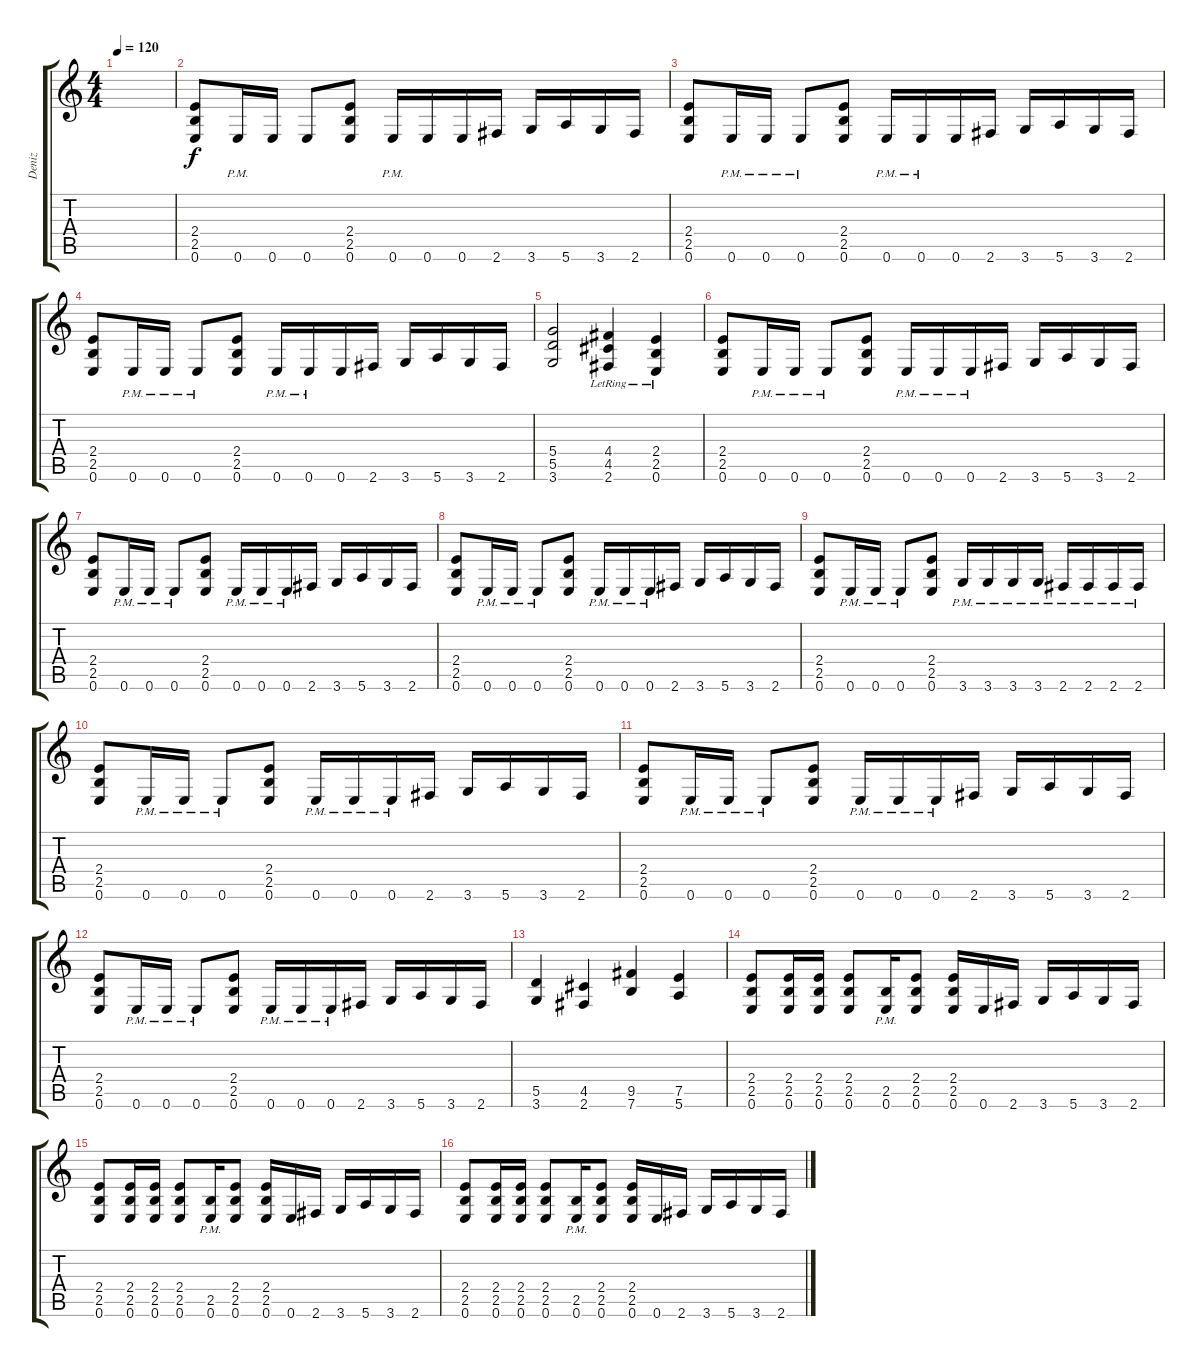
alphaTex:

\track ("Deniz" "Deniz") {instrument distortionguitar}
\staff {score tabs}
\tuning (E4 B3 G3 D3 A2 E2) {hide}
\ts (4 4)
\tempo 120
\clef g2
\ks c
|
(2.4 2.5 0.6).8 0.6{pm}.16 0.6.16 0.6.8 (2.4 2.5 0.6).8 0.6{pm}.16 0.6.16 0.6.16 2.6.16 3.6.16 5.6.16 3.6.16 2.6.16 |
(2.4 2.5 0.6).8 0.6{pm}.16 0.6{pm}.16 0.6{pm}.8 (2.4 2.5 0.6).8 0.6{pm}.16 0.6{pm}.16 0.6.16 2.6.16 3.6.16 5.6.16 3.6.16 2.6.16 |
(2.4 2.5 0.6).8 0.6{pm}.16 0.6{pm}.16 0.6{pm}.8 (2.4 2.5 0.6).8 0.6{pm}.16 0.6{pm}.16 0.6.16 2.6.16 3.6.16 5.6.16 3.6.16 2.6.16 |
(5.4 5.5 3.6).2 (4.4{lr} 4.5 2.6).4 (2.4{lr} 2.5 0.6).4 |
(2.4 2.5 0.6).8 0.6{pm}.16 0.6{pm}.16 0.6{pm}.8 (2.4 2.5 0.6).8 0.6{pm}.16 0.6{pm}.16 0.6{pm}.16 2.6.16 3.6.16 5.6.16 3.6.16 2.6.16 |
(2.4 2.5 0.6).8 0.6{pm}.16 0.6{pm}.16 0.6{pm}.8 (2.4 2.5 0.6).8 0.6{pm}.16 0.6{pm}.16 0.6{pm}.16 2.6.16 3.6.16 5.6.16 3.6.16 2.6.16 |
(2.4 2.5 0.6).8 0.6{pm}.16 0.6{pm}.16 0.6{pm}.8 (2.4 2.5 0.6).8 0.6{pm}.16 0.6{pm}.16 0.6{pm}.16 2.6.16 3.6.16 5.6.16 3.6.16 2.6.16 |
(2.4 2.5 0.6).8 0.6{pm}.16 0.6{pm}.16 0.6{pm}.8 (2.4 2.5 0.6).8 3.6{pm}.16 3.6{pm}.16 3.6{pm}.16 3.6{pm}.16 2.6{pm}.16 2.6{pm}.16 2.6{pm}.16 2.6{pm}.16 |
(2.4 2.5 0.6).8 0.6{pm}.16 0.6{pm}.16 0.6{pm}.8 (2.4 2.5 0.6).8 0.6{pm}.16 0.6{pm}.16 0.6{pm}.16 2.6.16 3.6.16 5.6.16 3.6.16 2.6.16 |
(2.4 2.5 0.6).8 0.6{pm}.16 0.6{pm}.16 0.6{pm}.8 (2.4 2.5 0.6).8 0.6{pm}.16 0.6{pm}.16 0.6{pm}.16 2.6.16 3.6.16 5.6.16 3.6.16 2.6.16 |
(2.4 2.5 0.6).8 0.6{pm}.16 0.6{pm}.16 0.6{pm}.8 (2.4 2.5 0.6).8 0.6{pm}.16 0.6{pm}.16 0.6{pm}.16 2.6.16 3.6.16 5.6.16 3.6.16 2.6.16 |
(5.5 3.6).4 (4.5 2.6).4 (9.5 7.6).4 (7.5 5.6).4 |
(2.4 2.5 0.6).8 (2.4 2.5 0.6).16 (2.4 2.5 0.6).16 (2.4 2.5 0.6).8 (2.5 0.6{pm}).16 (2.4 2.5 0.6).8 (2.4 2.5 0.6).16 0.6.16 2.6.16 3.6.16 5.6.16 3.6.16 2.6.16 |
(2.4 2.5 0.6).8 (2.4 2.5 0.6).16 (2.4 2.5 0.6).16 (2.4 2.5 0.6).8 (2.5 0.6{pm}).16 (2.4 2.5 0.6).8 (2.4 2.5 0.6).16 0.6.16 2.6.16 3.6.16 5.6.16 3.6.16 2.6.16 |
(2.4 2.5 0.6).8 (2.4 2.5 0.6).16 (2.4 2.5 0.6).16 (2.4 2.5 0.6).8 (2.5 0.6{pm}).16 (2.4 2.5 0.6).8 (2.4 2.5 0.6).16 0.6.16 2.6.16 3.6.16 5.6.16 3.6.16 2.6.16
